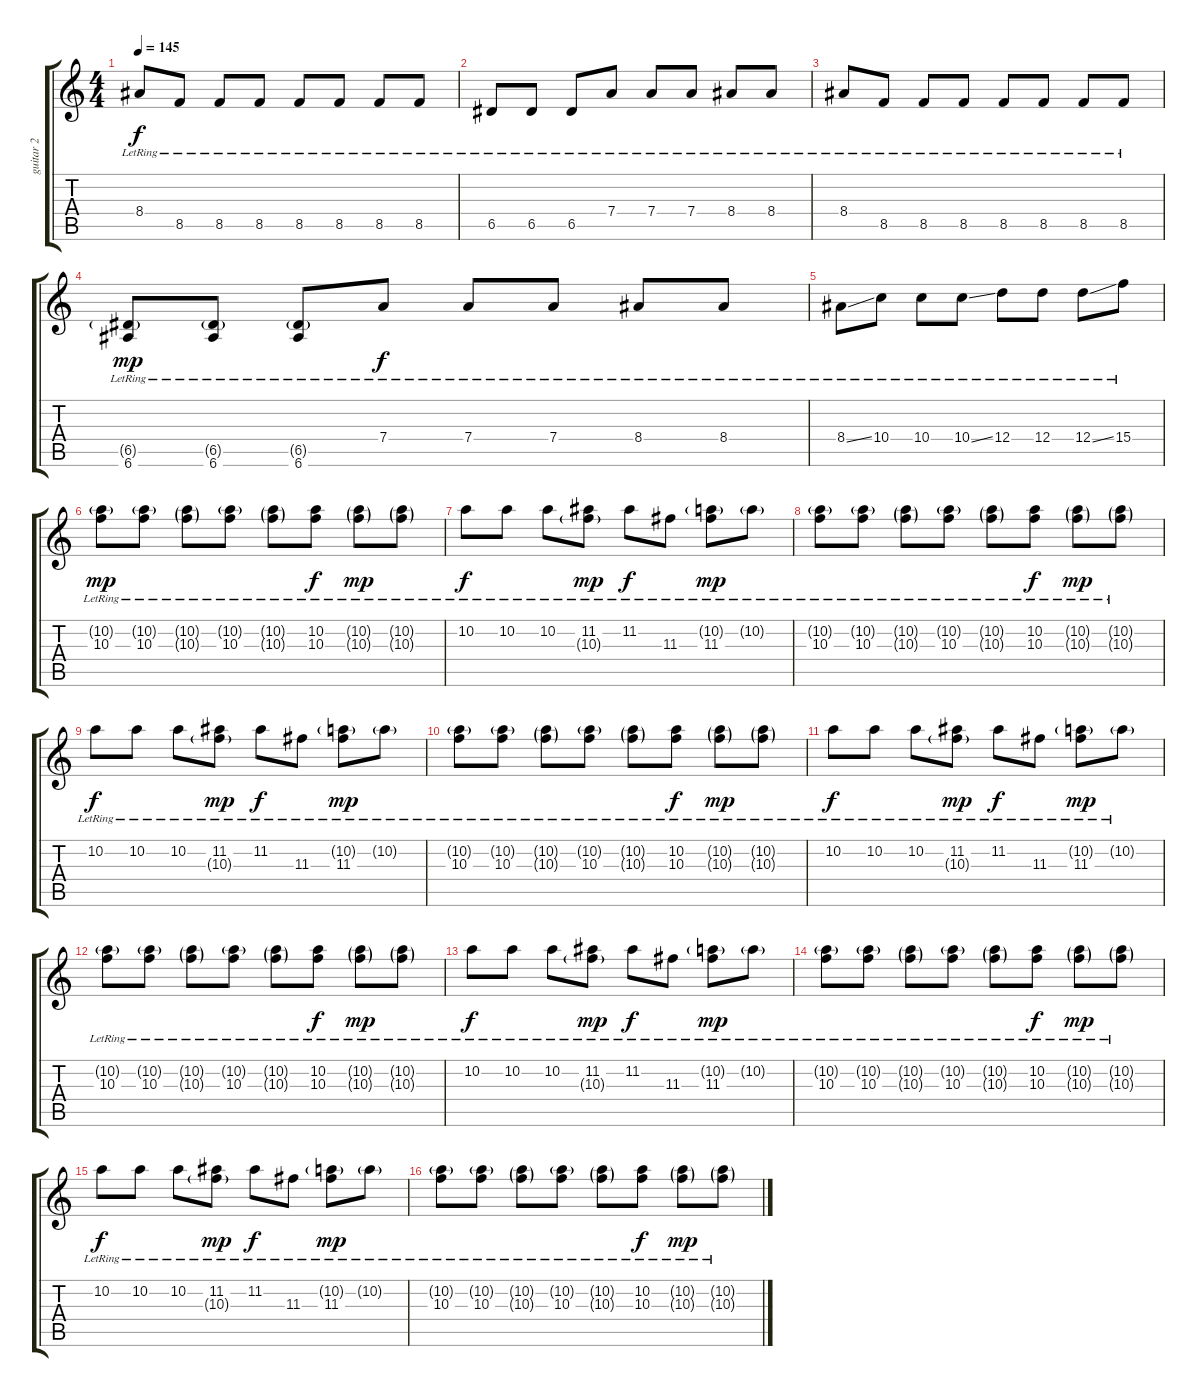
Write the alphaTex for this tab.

\track ("guitar 2" "guitar 2") {instrument overdrivenguitar}
\staff {score tabs}
\tuning (E4 B3 G3 D3 A2 E2) {hide}
\ts (4 4)
\tempo 145
\clef g2
\ks c
8.4{lr}.8{dy f} 8.5{lr}.8 8.5{lr}.8 8.5{lr}.8 8.5{lr}.8 8.5{lr}.8 8.5{lr}.8 8.5{lr}.8 |
6.5{lr}.8 6.5{lr}.8 6.5{lr}.8 7.4{lr}.8 7.4{lr}.8 7.4{lr}.8 8.4{lr}.8 8.4{lr}.8 |
8.4{lr}.8 8.5{lr}.8 8.5{lr}.8 8.5{lr}.8 8.5{lr}.8 8.5{lr}.8 8.5{lr}.8 8.5{lr}.8 |
(6.5{g lr} 6.6).8{dy mp} (6.5{g lr} 6.6).8 (6.5{g lr} 6.6).8 7.4{lr}.8{dy f} 7.4{lr}.8 7.4{lr}.8 8.4{lr}.8 8.4{lr}.8 |
8.4{ss lr}.8 10.4{lr}.8 10.4{lr}.8 10.4{ss lr}.8 12.4{lr}.8 12.4{lr}.8 12.4{ss lr}.8 15.4{lr}.8 |
(10.2{g lr} 10.3{lr}).8{dy mp} (10.2{g lr} 10.3{lr}).8 (10.2{g lr} 10.3{g lr}).8 (10.2{g lr} 10.3{lr}).8 (10.2{g lr} 10.3{g lr}).8 (10.2{lr} 10.3{lr}).8{dy f} (10.2{g lr} 10.3{g lr}).8{dy mp} (10.2{g lr} 10.3{g lr}).8 |
10.2{lr}.8{dy f} 10.2{lr}.8 10.2{lr}.8 (11.2{lr} 10.3{g lr}).8{dy mp} 11.2{lr}.8{dy f} 11.3{lr}.8 (10.2{g lr} 11.3{lr}).8{dy mp} 10.2{g lr}.8 |
(10.2{g lr} 10.3{lr}).8 (10.2{g lr} 10.3{lr}).8 (10.2{g lr} 10.3{g lr}).8 (10.2{g lr} 10.3{lr}).8 (10.2{g lr} 10.3{g lr}).8 (10.2{lr} 10.3{lr}).8{dy f} (10.2{g lr} 10.3{g lr}).8{dy mp} (10.2{g lr} 10.3{g lr}).8 |
10.2{lr}.8{dy f} 10.2{lr}.8 10.2{lr}.8 (11.2{lr} 10.3{g lr}).8{dy mp} 11.2{lr}.8{dy f} 11.3{lr}.8 (10.2{g lr} 11.3{lr}).8{dy mp} 10.2{g lr}.8 |
(10.2{g lr} 10.3{lr}).8 (10.2{g lr} 10.3{lr}).8 (10.2{g lr} 10.3{g lr}).8 (10.2{g lr} 10.3{lr}).8 (10.2{g lr} 10.3{g lr}).8 (10.2{lr} 10.3{lr}).8{dy f} (10.2{g lr} 10.3{g lr}).8{dy mp} (10.2{g lr} 10.3{g lr}).8 |
10.2{lr}.8{dy f} 10.2{lr}.8 10.2{lr}.8 (11.2{lr} 10.3{g lr}).8{dy mp} 11.2{lr}.8{dy f} 11.3{lr}.8 (10.2{g lr} 11.3{lr}).8{dy mp} 10.2{g lr}.8 |
(10.2{g lr} 10.3{lr}).8 (10.2{g lr} 10.3{lr}).8 (10.2{g lr} 10.3{g lr}).8 (10.2{g lr} 10.3{lr}).8 (10.2{g lr} 10.3{g lr}).8 (10.2{lr} 10.3{lr}).8{dy f} (10.2{g lr} 10.3{g lr}).8{dy mp} (10.2{g lr} 10.3{g lr}).8 |
10.2{lr}.8{dy f} 10.2{lr}.8 10.2{lr}.8 (11.2{lr} 10.3{g lr}).8{dy mp} 11.2{lr}.8{dy f} 11.3{lr}.8 (10.2{g lr} 11.3{lr}).8{dy mp} 10.2{g lr}.8 |
(10.2{g lr} 10.3{lr}).8 (10.2{g lr} 10.3{lr}).8 (10.2{g lr} 10.3{g lr}).8 (10.2{g lr} 10.3{lr}).8 (10.2{g lr} 10.3{g lr}).8 (10.2{lr} 10.3{lr}).8{dy f} (10.2{g lr} 10.3{g lr}).8{dy mp} (10.2{g lr} 10.3{g lr}).8 |
10.2{lr}.8{dy f} 10.2{lr}.8 10.2{lr}.8 (11.2{lr} 10.3{g lr}).8{dy mp} 11.2{lr}.8{dy f} 11.3{lr}.8 (10.2{g lr} 11.3{lr}).8{dy mp} 10.2{g lr}.8 |
(10.2{g lr} 10.3{lr}).8 (10.2{g lr} 10.3{lr}).8 (10.2{g lr} 10.3{g lr}).8 (10.2{g lr} 10.3{lr}).8 (10.2{g lr} 10.3{g lr}).8 (10.2{lr} 10.3{lr}).8{dy f} (10.2{g lr} 10.3{g lr}).8{dy mp} (10.2{g lr} 10.3{g lr}).8
